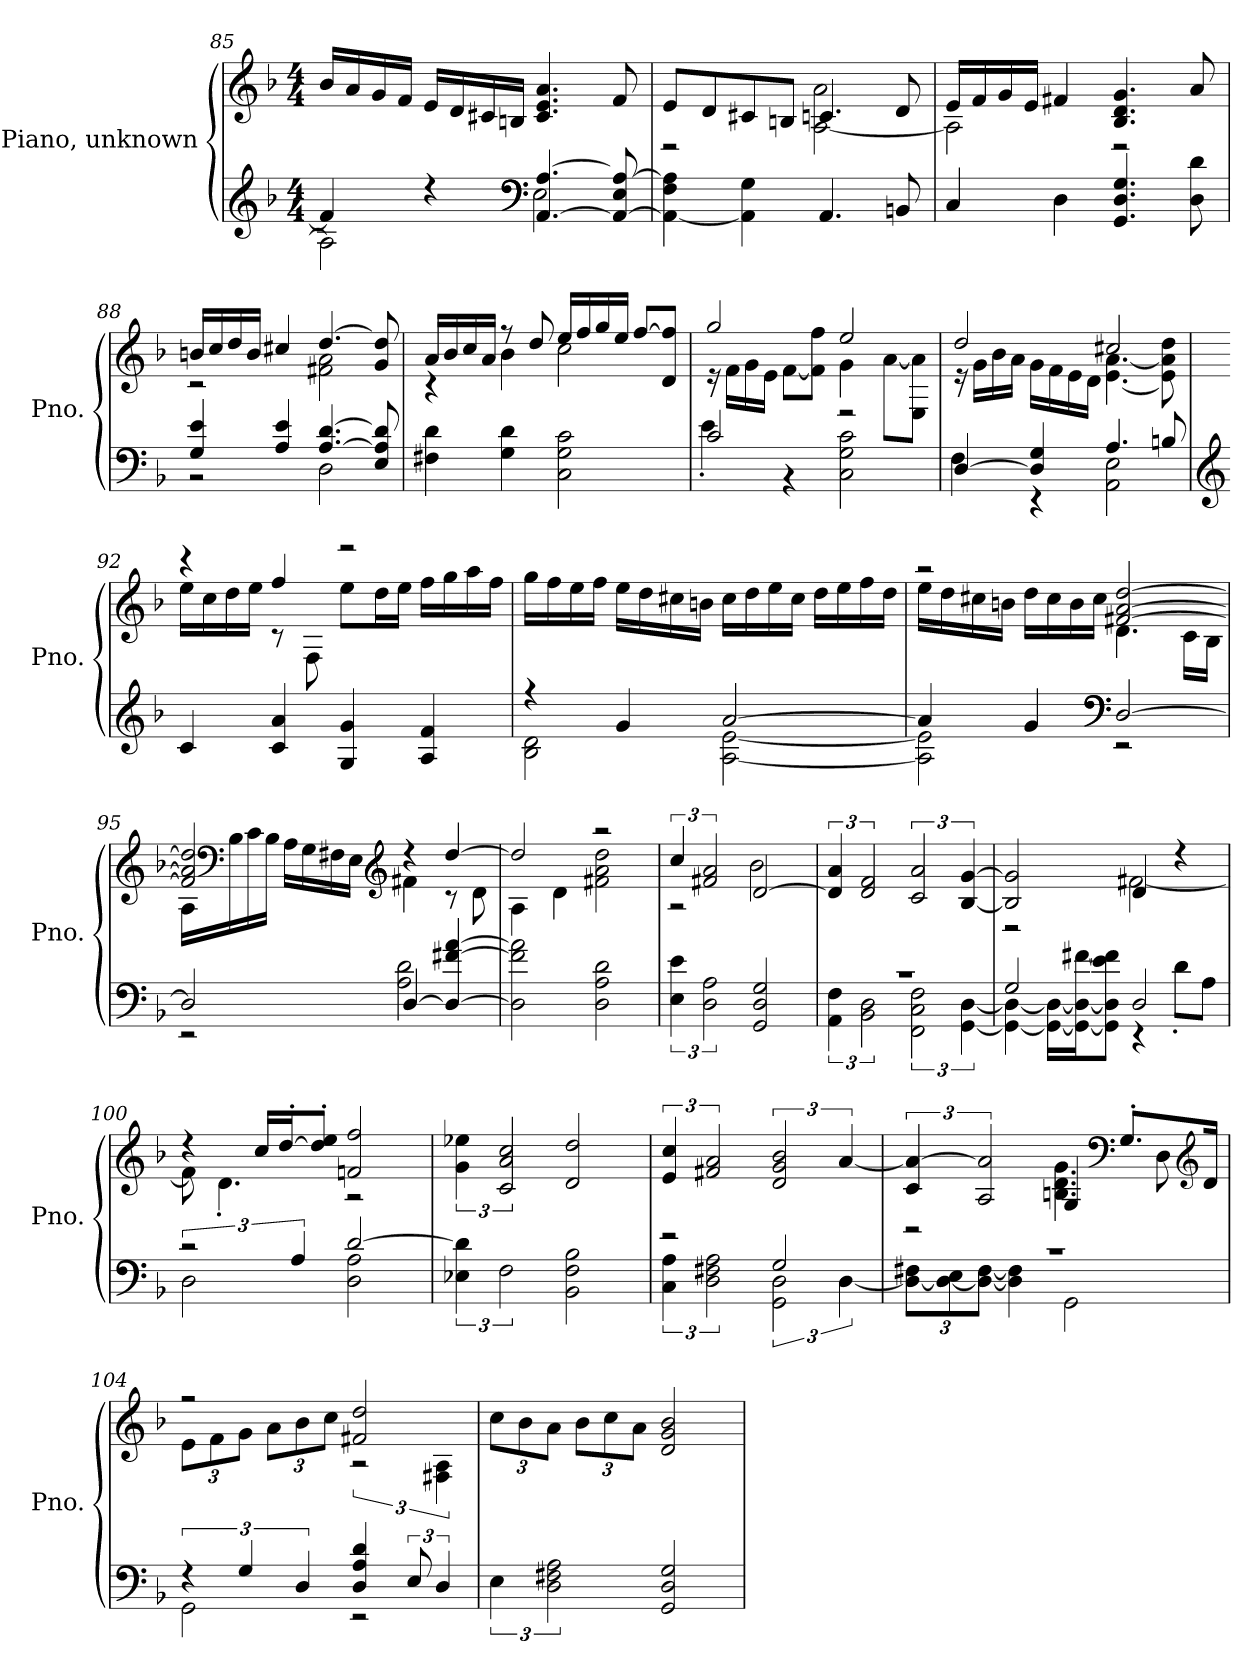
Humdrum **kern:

**kern	**kern
*part1	*part1
*staff2	*staff1
*I"Piano, unknown	*
*I'Pno.	*
*clefG2	*clefG2
*k[b-]	*k[b-]
*M4/4	*M4/4
=85	=85
*^	*
4f/]	2A\]	16b-/LL
.	.	16a/
.	.	16g/
.	.	16f/JJ
4r	.	16e/LL
.	.	16d/
.	.	16c#X/
.	.	16Bn/JJ
*clefF4	*	*
[4.AA/ [4.A/	2E\	4.c#/ 4.e/ 4.a/
8AA/_ 8E/ 8A/_	.	8f/
*v	*v	*
!!LO:LB:g=z
=86	=86
*	*^
4AA\_ 4F\ 4A\]	8e/L	2r
.	8d/	.
4AA\] 4G\	8c#X/	.
.	8Bn/J	.
4.AA/	4.cn/	[2A\ 2a\
8BBn/	8d/	.
=87	=87	=87
4C/	16e/LL	2A\]
.	16f/	.
.	16g/	.
.	16e/JJ	.
4D\	4f#X/	.
4.GG/ 4.D/ 4.G/	4.B-/ 4.d/ 4.g/	2r
8D\ 8d\	8a/	.
=88	=88	=88
*^	*	*
4G/ 4e/	2r	16bn/LL	2r
.	.	16cc/	.
.	.	16dd/	.
.	.	16b/JJ	.
4A/ 4e/	.	4cc#X/	.
[4.A/ [4.d/	2D\	[4.dd/	2f#X\ 2a\
8E/ 8A/] 8d/]	.	8g/ 8dd/]	.
*v	*v	*	*
=89	=89	=89
4F#X\ 4d\	16a/LL	4r
.	16b-/	.
.	16cc/	.
.	16a/JJ	.
4G\ 4d\	8r	4b-\
.	8dd/	.
2C\ 2G\ 2c\	16ee/LL	2cc\
.	16ff/	.
.	16gg/	.
.	16ee/JJ	.
.	[8ff/L	.
.	8d/ 8ff/]J	.
!!LO:LB:g=z	!!
=90	=90	=90
*^	*	*
2c/	4e'\	2gg/	16r
.	.	.	16f\LL
.	.	.	16g\
.	.	.	16e\JJ
.	4r	.	[8f\L
.	.	.	8f\] 8ff\J
2r	2C\ 2G\ 2c\	2ee/	4g\
.	.	.	[8a\L
.	.	.	8E\ 8a\]J
=91	=91	=91	=91
[4D/	4F\	2dd/	16r
.	.	.	16g\LL
.	.	.	16b-\
.	.	.	16a\JJ
4D/] 4G/	4r	.	16g\LL
.	.	.	16f\
.	.	.	16e\
.	.	.	16d\JJ
4.A/	2AA\ 2E\	2cc#X/	[4.e\ [4.a\
8Bn/	.	.	8e\] 8a\] 8dd\
*v	*v	*	*
=92	=92	=92
*clefG2	*	*
4c/	4r	16ee\LL
.	.	16cc\
.	.	16dd\
.	.	16ee\JJ
4c/ 4a/	4ff/	8r
.	.	8F\
4G/ 4g/	2r	8ee\L
.	.	16dd\L
.	.	16ee\JJ
4A/ 4f/	.	16ff\LL
.	.	16gg\
.	.	16aa\
.	.	16ff\JJ
*	*v	*v
!!LO:LB:g=z
=93	=93
*^	*
4r	2B-\ 2d\	16gg\LL
.	.	16ff\
.	.	16ee\
.	.	16ff\JJ
4g/	.	16ee\LL
.	.	16dd\
.	.	16cc#X\
.	.	16bn\JJ
[2a/	[2A\ [2e\	16cc#\LL
.	.	16dd\
.	.	16ee\
.	.	16cc#\JJ
.	.	16dd\LL
.	.	16ee\
.	.	16ff\
.	.	16dd\JJ
=94	=94	=94
*	*	*^
4a/]	2A\] 2e\]	2r	16ee\LL
.	.	.	16dd\
.	.	.	16cc#X\
.	.	.	16bn\JJ
4g/	.	.	16dd\LL
.	.	.	16cc#\
.	.	.	16b\
.	.	.	16cc#\JJ
*clefF4	*	*	*
[2D/	2r	[2f#X/ [2a/ [2dd/	4.d\
.	.	.	16c\LL
.	.	.	16B-\JJ
!!LO:PB:g=z	!!
=95	=95	=95	=95
2D/]	2r	2f#/] 2a/] 2dd/]	16A\LL
*	*	*clefF4	*
.	.	.	16B-\
.	.	.	16c\
.	.	.	16B-\JJ
.	.	.	16A\LL
.	.	.	16G\
.	.	.	16F#X\
.	.	.	16E\JJ
*	*	*clefG2	*
[4D/	2A\ 2d\	4r	4f#X\
4D/_ [4f#X/ [4a/	.	[4dd/	8r
.	.	.	8d\
*v	*v	*	*
=96	=96	=96
2D\] 2f#\] 2a\]	2dd/]	4A\
.	.	4d\
2D\ 2A\ 2d\	2r	2f#X\ 2a\ 2dd\
=97	=97	=97
6E\ 6e\	6cc/	2r
3D\ 3A\	3f#X/ 3a/	.
2GG/ 2D/ 2G/	[2d/	2b-\
*	*v	*v
=98	=98
*^	*
1r	6AA\ 6F\	6d/] 6a/
.	3BB-\ 3D\	3d/ 3f/
.	3FF\ 3C\ 3F\	3c/ 3a/
.	[6GG\ [6D\	[6B-/ [6g/
=99	=99	=99
*	*	*^
2G/	4GG\_ 4D\_	2B-/] 2g/]	2r
.	16GG\_ 16D\_LL	.	.
.	16GG\_ 16D\_ [16f#X\J	.	.
.	8GG\] 8D\] 8e\ 8f#\]J	.	.
2D/	4r	4d/	[2f#X\
.	8d'\L	4r	.
.	8A\J	.	.
!!LO:LB:g=z	!!
=100	=100	=100	=100
3r	2D\	4r	8f#\]
.	.	.	4.d'\
.	.	16cc/LL	.
.	.	[16dd'/J	.
6A/	.	.	.
.	.	8dd/]' 8ee/'J	.
[2d/	2D\ 2A\	2fn/ 2ff/	2r
*v	*v	*	*
*	*v	*v
=101	=101
6E-X\ 6d\]	6g\ 6ee-X\
3F\	3c/ 3a/ 3cc/
2BB-\ 2F\ 2B-\	2d/ 2dd/
=102	=102
*^	*
2r	6C\ 6A\	6e/ 6cc/
.	3D\ 3F#X\ 3A\	3f#X/ 3a/
2G/	3GG\ 3D\	3d/ 3g/ 3b-/
.	[6D\	[6a/
=103	=103	=103
*	*Xbrackettup	*
*	*	*^
1r	12D\_ 12F#X\L	6c/ 6a/_	2r
.	12D\_ 12E\	.	.
.	12D\_ [12F#\J	3A/ 3a/]	.
.	4D\] 4F#\]	.	.
.	2GG\	4G/	4.Bn\ 4.d\ 4.g\
*	*	*clefF4	*
.	.	8.G'/L	.
.	.	.	8D\
*	*	*clefG2	*
.	.	16d/Jk	.
=104	=104	=104	=104
*brackettup	*	*	*Xbrackettup
6r	2GG\	2r	12e\L
.	.	.	12f\
6G/	.	.	12g\J
.	.	.	12a\L
6D/	.	.	12b-\
.	.	.	12cc\J
*	*	*	*brackettup
4D/ 4A/ 4d/	2r	2f#X/ 2dd/	3r
12E/	.	.	.
6D/	.	.	6F#X\ 6A\
*v	*v	*	*
*	*v	*v
!!LO:LB:g=z
=105	=105
*	*Xbrackettup
6E\	12cc\L
.	12b-\
3D\ 3F#X\ 3A\	12a\J
.	12b-\L
.	12cc\
.	12a\J
2GG/ 2D/ 2G/	2d/ 2g/ 2b-/
=	=
*-	*-
